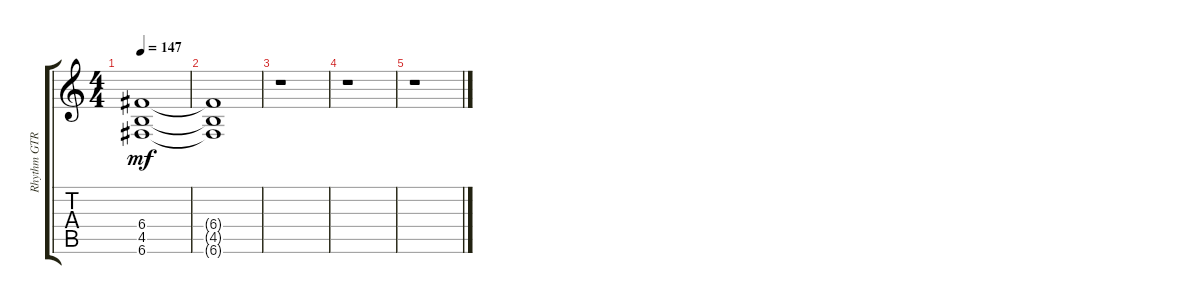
\track ("Rhythm GTR 2" "Rhythm GTR") {instrument distortionguitar}
\staff {score tabs}
\tuning (D4 A3 F3 C3 G2 C2) {hide}
\ts (4 4)
\tempo 147
\clef g2
\ks aminor
(6.4 4.5 6.6).1{dy mf} |
(6.4{t} 4.5{t} 6.6{t}).1 |
r.1 |
r.1 |
r.1
